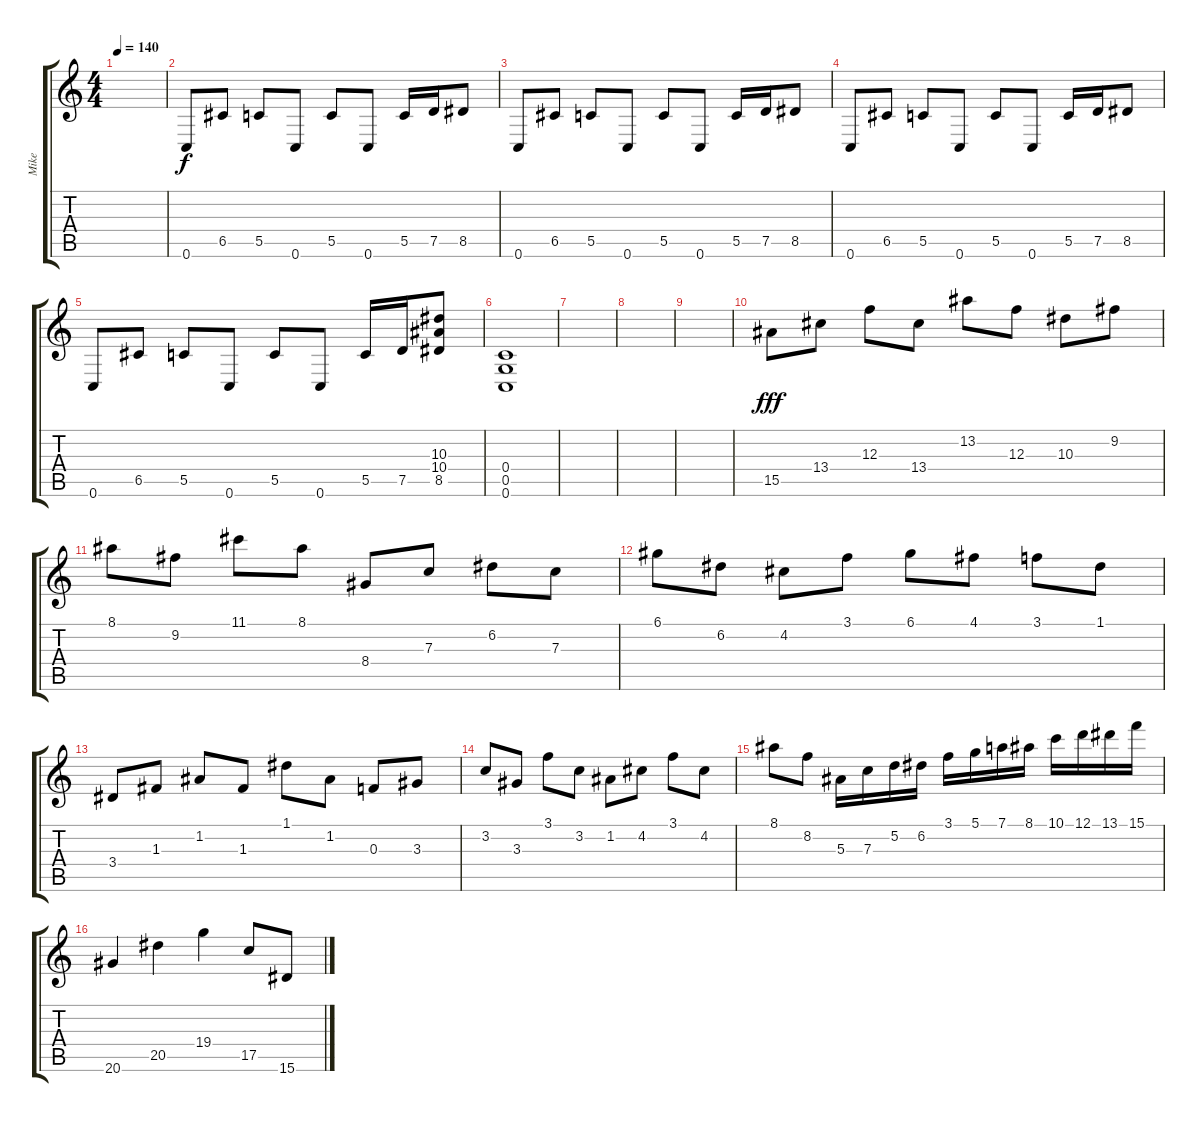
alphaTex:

\track ("Mike" "Mike") {instrument distortionguitar}
\staff {score tabs}
\tuning (D4 A3 F3 C3 G2 C2) {hide}
\ts (4 4)
\tempo 140
\clef g2
\ks c
|
0.6.8 6.5.8 5.5.8 0.6.8 5.5.8 0.6.8 5.5.16 7.5.16 8.5.8 |
0.6.8 6.5.8 5.5.8 0.6.8 5.5.8 0.6.8 5.5.16 7.5.16 8.5.8 |
0.6.8 6.5.8 5.5.8 0.6.8 5.5.8 0.6.8 5.5.16 7.5.16 8.5.8 |
0.6.8 6.5.8 5.5.8 0.6.8 5.5.8 0.6.8 5.5.16 7.5.16 (10.3 10.4 8.5).8 |
(0.4 0.5 0.6).1 |
|
|
|
15.5.8{dy fff volume 15 instrument electricguitarclean} 13.4.8 12.3.8 13.4.8 13.2.8 12.3.8 10.3.8 9.2.8 |
8.1.8 9.2.8 11.1.8 8.1.8 8.4.8 7.3.8 6.2.8 7.3.8 |
6.1.8 6.2.8 4.2.8 3.1.8 6.1.8 4.1.8 3.1.8 1.1.8 |
3.4.8 1.3.8 1.2.8 1.3.8 1.1.8 1.2.8 0.3.8 3.3.8 |
3.2.8 3.3.8 3.1.8 3.2.8 1.2.8 4.2.8 3.1.8 4.2.8 |
8.1.8 8.2.8 5.3.16 7.3.16 5.2.16 6.2.16 3.1.16 5.1.16 7.1.16 8.1.16 10.1.16 12.1.16 13.1.16 15.1.16 |
20.6.4 20.5.4 19.4.4 17.5.8 15.6.8
